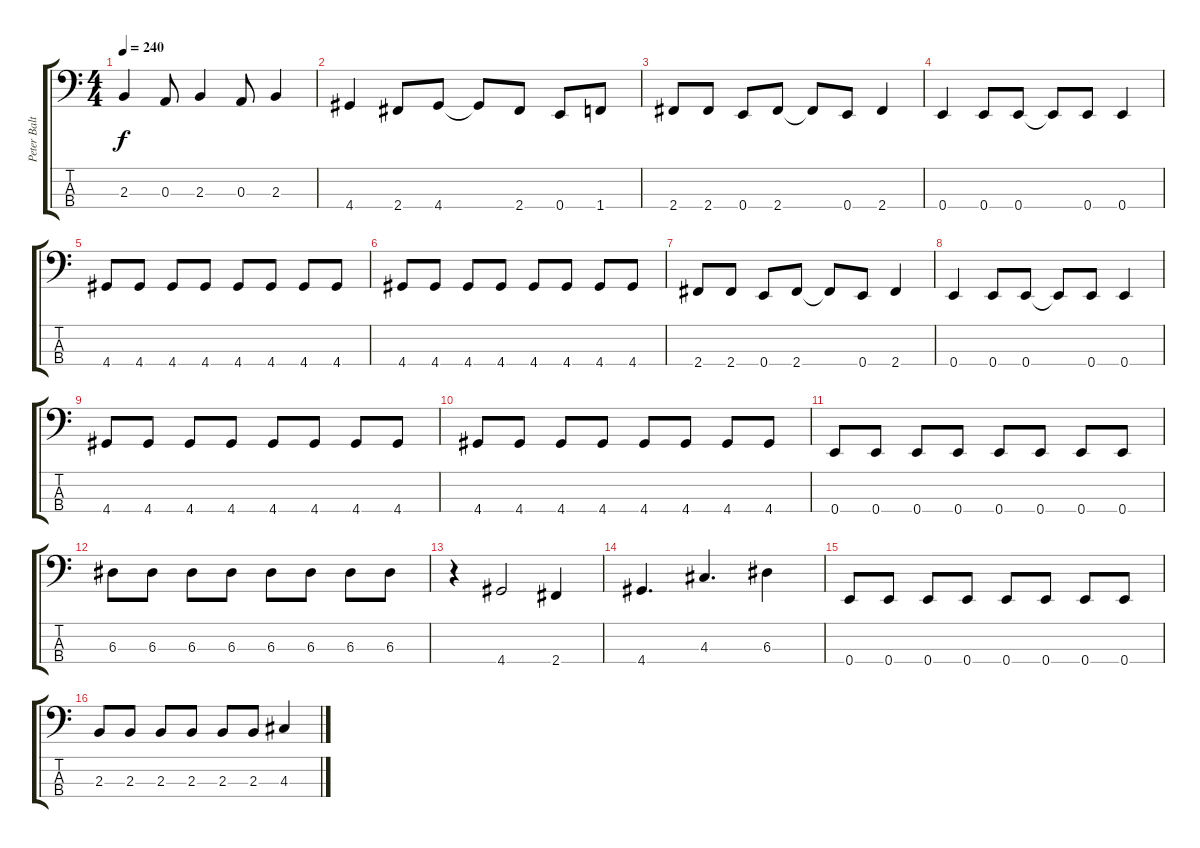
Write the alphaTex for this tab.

\track ("Peter Baltes" "Peter Balt") {instrument electricbassfinger}
\staff {score tabs}
\tuning (G2 D2 A1 E1) {hide}
\ts (4 4)
\tempo 240
\clef f4
\ks c
2.3.4{dy f} 0.3.8 2.3.4 0.3.8 2.3.4 |
4.4.4 2.4.8 4.4.8 4.4{t}.8 2.4.8 0.4.8 1.4.8 |
2.4.8 2.4.8 0.4.8 2.4.8 2.4{t}.8 0.4.8 2.4.4 |
0.4.4 0.4.8 0.4.8 0.4{t}.8 0.4.8 0.4.4 |
4.4.8 4.4.8 4.4.8 4.4.8 4.4.8 4.4.8 4.4.8 4.4.8 |
4.4.8 4.4.8 4.4.8 4.4.8 4.4.8 4.4.8 4.4.8 4.4.8 |
2.4.8 2.4.8 0.4.8 2.4.8 2.4{t}.8 0.4.8 2.4.4 |
0.4.4 0.4.8 0.4.8 0.4{t}.8 0.4.8 0.4.4 |
4.4.8 4.4.8 4.4.8 4.4.8 4.4.8 4.4.8 4.4.8 4.4.8 |
4.4.8 4.4.8 4.4.8 4.4.8 4.4.8 4.4.8 4.4.8 4.4.8 |
0.4.8 0.4.8 0.4.8 0.4.8 0.4.8 0.4.8 0.4.8 0.4.8 |
6.3.8 6.3.8 6.3.8 6.3.8 6.3.8 6.3.8 6.3.8 6.3.8 |
r.4 4.4.2 2.4.4 |
4.4.4{d} 4.3.4{d} 6.3.4 |
0.4.8 0.4.8 0.4.8 0.4.8 0.4.8 0.4.8 0.4.8 0.4.8 |
2.3.8 2.3.8 2.3.8 2.3.8 2.3.8 2.3.8 4.3.4
